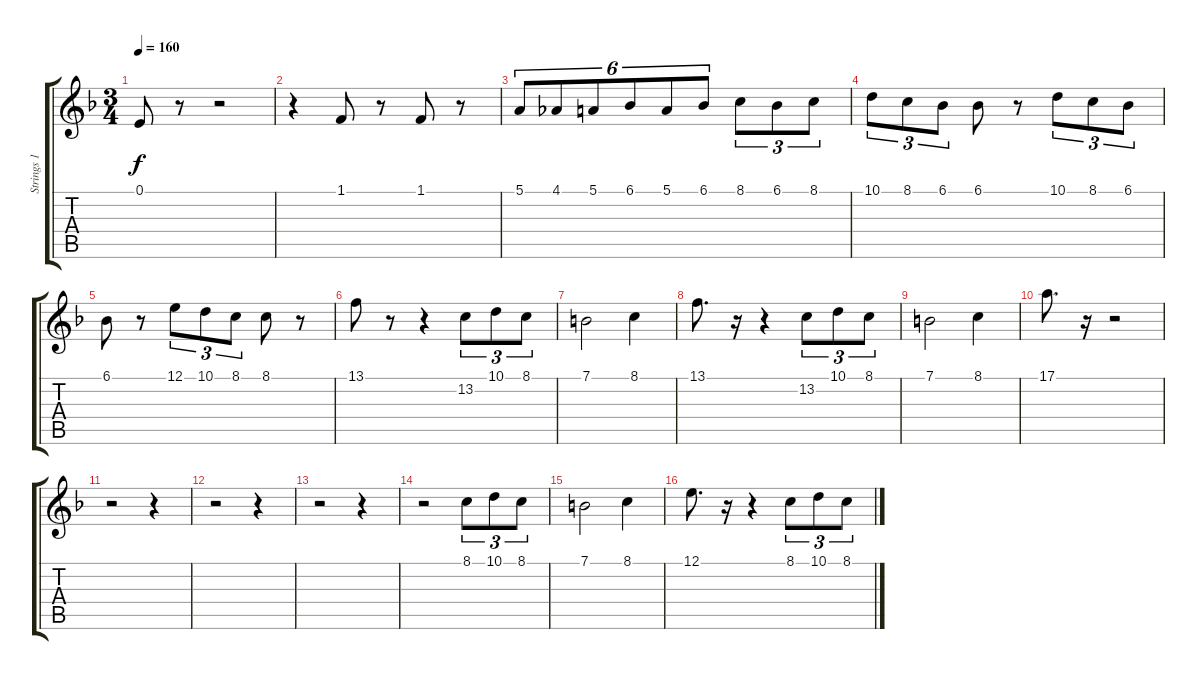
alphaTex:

\track ("Strings 1" "Strings 1") {instrument stringensemble1}
\staff {score tabs}
\tuning (E4 B3 G3 D3 A2 E2) {hide}
\ts (3 4)
\tempo 160
\clef g2
\ks f
0.1.8{dy f} r.8 r.2 |
r.4 1.1.8 r.8 1.1.8 r.8 |
5.1.8{tu (6 4)} 4.1.8{tu (6 4)} 5.1.8{tu (6 4)} 6.1.8{tu (6 4)} 5.1.8{tu (6 4)} 6.1.8{tu (6 4)} 8.1.8{tu (3 2)} 6.1.8{tu (3 2)} 8.1.8{tu (3 2)} |
10.1.8{tu (3 2)} 8.1.8{tu (3 2)} 6.1.8{tu (3 2)} 6.1.8 r.8 10.1.8{tu (3 2)} 8.1.8{tu (3 2)} 6.1.8{tu (3 2)} |
6.1.8 r.8 12.1.8{tu (3 2)} 10.1.8{tu (3 2)} 8.1.8{tu (3 2)} 8.1.8 r.8 |
13.1.8 r.8 r.4 13.2.8{tu (3 2)} 10.1.8{tu (3 2)} 8.1.8{tu (3 2)} |
7.1.2 8.1.4 |
13.1.8{d} r.16 r.4 13.2.8{tu (3 2)} 10.1.8{tu (3 2)} 8.1.8{tu (3 2)} |
7.1.2 8.1.4 |
17.1.8{d} r.16 r.2 |
r.2 r.4 |
r.2 r.4 |
r.2 r.4 |
r.2 8.1.8{tu (3 2)} 10.1.8{tu (3 2)} 8.1.8{tu (3 2)} |
7.1.2 8.1.4 |
12.1.8{d} r.16 r.4 8.1.8{tu (3 2)} 10.1.8{tu (3 2)} 8.1.8{tu (3 2)}
